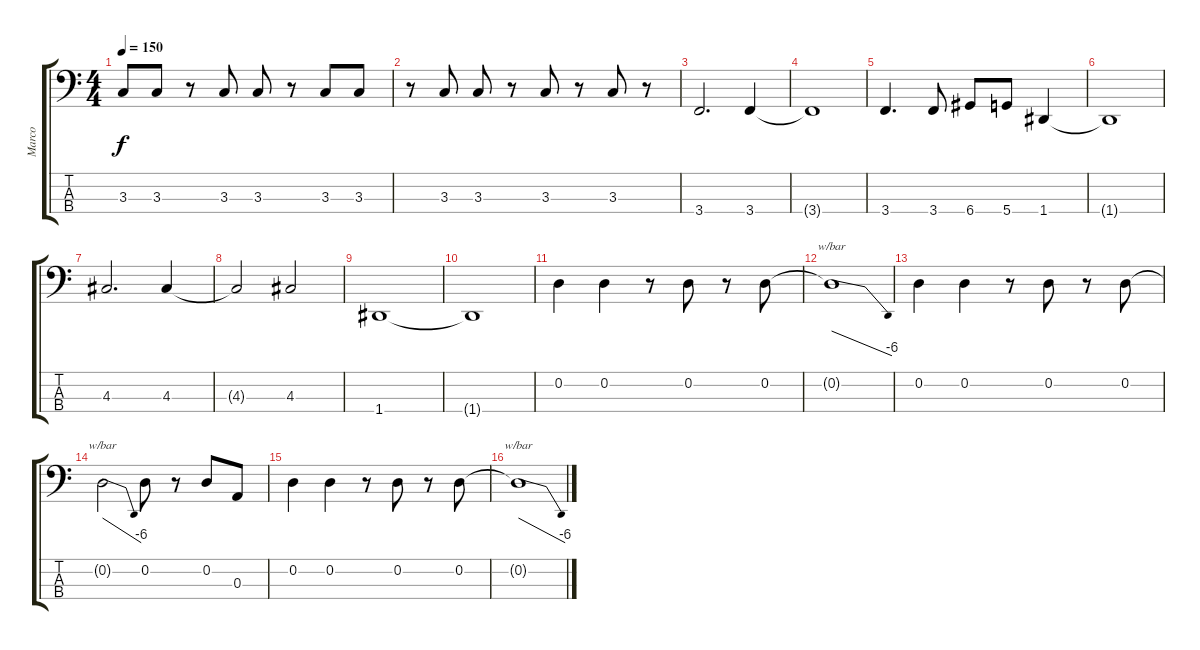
\track ("Marco" "Marco") {instrument electricbassfinger}
\staff {score tabs}
\tuning (G2 D2 A1 D1) {hide}
\ts (4 4)
\tempo 150
\clef f4
\ks c
3.3.8{dy f} 3.3.8 r.8 3.3.8 3.3.8 r.8 3.3.8 3.3.8 |
r.8 3.3.8 3.3.8 r.8 3.3.8 r.8 3.3.8 r.8 |
3.4.2{d} 3.4.4 |
3.4{t}.1 |
3.4.4{d} 3.4.8 6.4.8 5.4.8 1.4.4 |
1.4{t}.1 |
4.3.2{d} 4.3.4 |
4.3{t}.2 4.3.2 |
1.4.1 |
1.4{t}.1 |
0.2.4 0.2.4 r.8 0.2.8 r.8 0.2.8 |
0.2{t}.1{tbe (dive default 0 0 60 -24)} |
0.2.4 0.2.4 r.8 0.2.8 r.8 0.2.8 |
0.2{t}.2{tbe (dive default 0 0 60 -24)} 0.2.8 r.8 0.2.8 0.3.8 |
0.2.4 0.2.4 r.8 0.2.8 r.8 0.2.8 |
0.2{t}.1{tbe (dive default 0 0 60 -24)}
